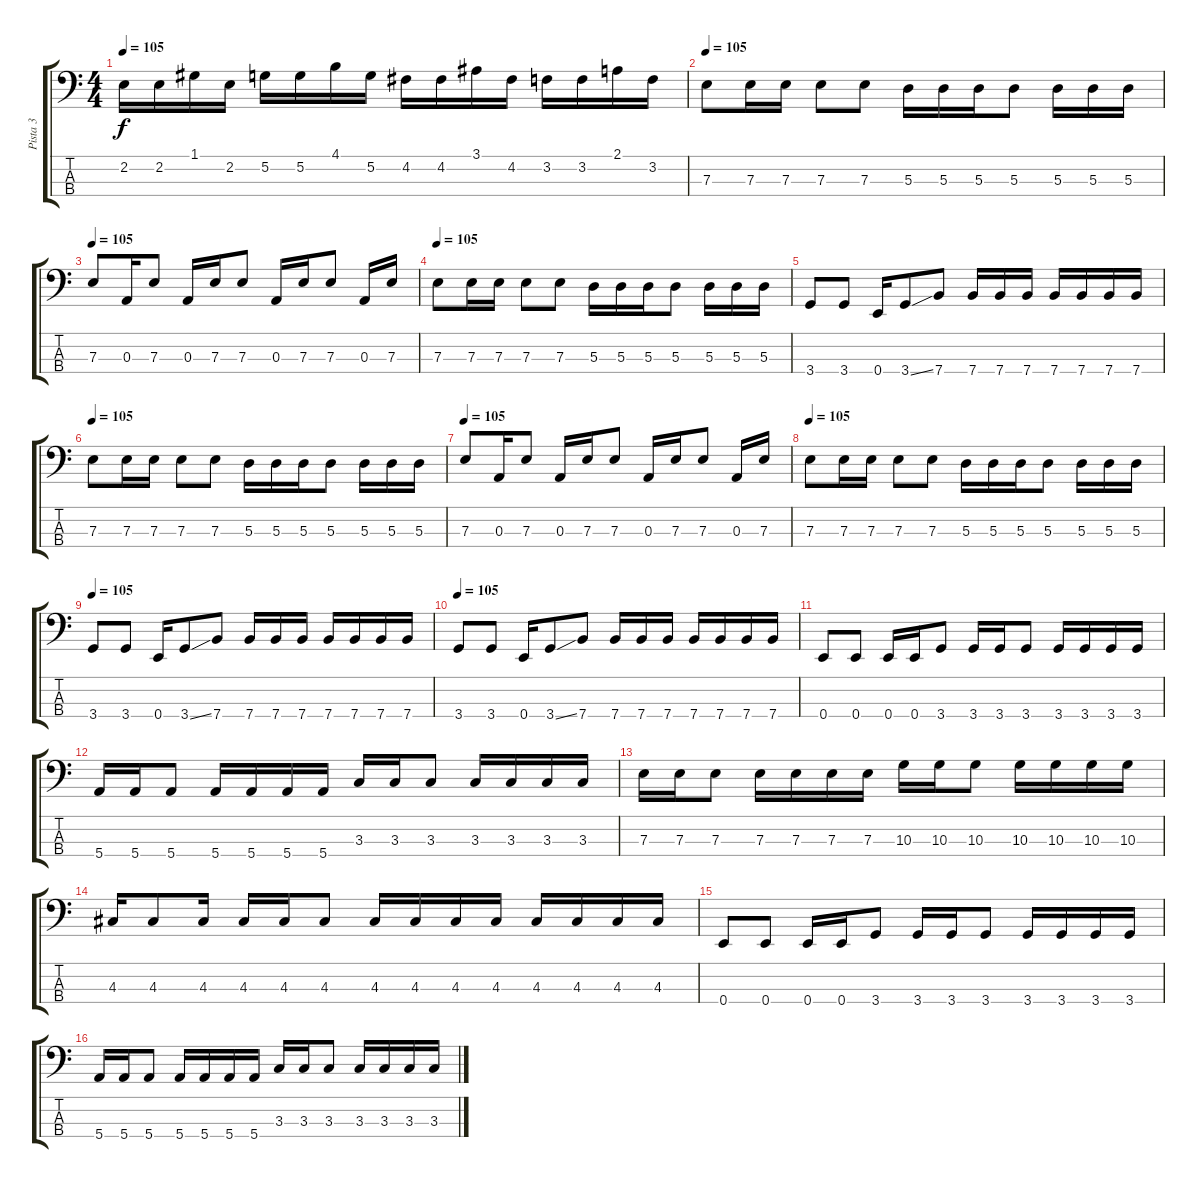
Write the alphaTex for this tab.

\track ("Pista 3" "Pista 3") {instrument electricbasspick}
\staff {score tabs}
\tuning (G2 D2 A1 E1) {hide}
\ts (4 4)
\tempo 105
\clef f4
\ks c
2.2.16{dy f} 2.2.16 1.1.16 2.2.16 5.2.16 5.2.16 4.1.16 5.2.16 4.2.16 4.2.16 3.1.16 4.2.16 3.2.16 3.2.16 2.1.16 3.2.16 |
\tempo 105
7.3.8 7.3.16 7.3.16 7.3.8 7.3.8 5.3.16 5.3.16 5.3.16 5.3.8 5.3.16 5.3.16 5.3.16 |
\tempo 105
7.3.8 0.3.16 7.3.8 0.3.16 7.3.16 7.3.8 0.3.16 7.3.16 7.3.8 0.3.16 7.3.16 |
\tempo 105
7.3.8 7.3.16 7.3.16 7.3.8 7.3.8 5.3.16 5.3.16 5.3.16 5.3.8 5.3.16 5.3.16 5.3.16 |
3.4.8 3.4.8 0.4.16 3.4{ss}.8 7.4.8 7.4.16 7.4.16 7.4.16 7.4.16 7.4.16 7.4.16 7.4.16 |
\tempo 105
7.3.8 7.3.16 7.3.16 7.3.8 7.3.8 5.3.16 5.3.16 5.3.16 5.3.8 5.3.16 5.3.16 5.3.16 |
\tempo 105
7.3.8 0.3.16 7.3.8 0.3.16 7.3.16 7.3.8 0.3.16 7.3.16 7.3.8 0.3.16 7.3.16 |
\tempo 105
7.3.8 7.3.16 7.3.16 7.3.8 7.3.8 5.3.16 5.3.16 5.3.16 5.3.8 5.3.16 5.3.16 5.3.16 |
\tempo 105
3.4.8 3.4.8 0.4.16 3.4{ss}.8 7.4.8 7.4.16 7.4.16 7.4.16 7.4.16 7.4.16 7.4.16 7.4.16 |
\tempo 105
3.4.8 3.4.8 0.4.16 3.4{ss}.8 7.4.8 7.4.16 7.4.16 7.4.16 7.4.16 7.4.16 7.4.16 7.4.16 |
0.4.8 0.4.8 0.4.16 0.4.16 3.4.8 3.4.16 3.4.16 3.4.8 3.4.16 3.4.16 3.4.16 3.4.16 |
5.4.16 5.4.16 5.4.8 5.4.16 5.4.16 5.4.16 5.4.16 3.3.16 3.3.16 3.3.8 3.3.16 3.3.16 3.3.16 3.3.16 |
7.3.16 7.3.16 7.3.8 7.3.16 7.3.16 7.3.16 7.3.16 10.3.16 10.3.16 10.3.8 10.3.16 10.3.16 10.3.16 10.3.16 |
4.3.16 4.3.8 4.3.16 4.3.16 4.3.16 4.3.8 4.3.16 4.3.16 4.3.16 4.3.16 4.3.16 4.3.16 4.3.16 4.3.16 |
0.4.8 0.4.8 0.4.16 0.4.16 3.4.8 3.4.16 3.4.16 3.4.8 3.4.16 3.4.16 3.4.16 3.4.16 |
5.4.16 5.4.16 5.4.8 5.4.16 5.4.16 5.4.16 5.4.16 3.3.16 3.3.16 3.3.8 3.3.16 3.3.16 3.3.16 3.3.16
